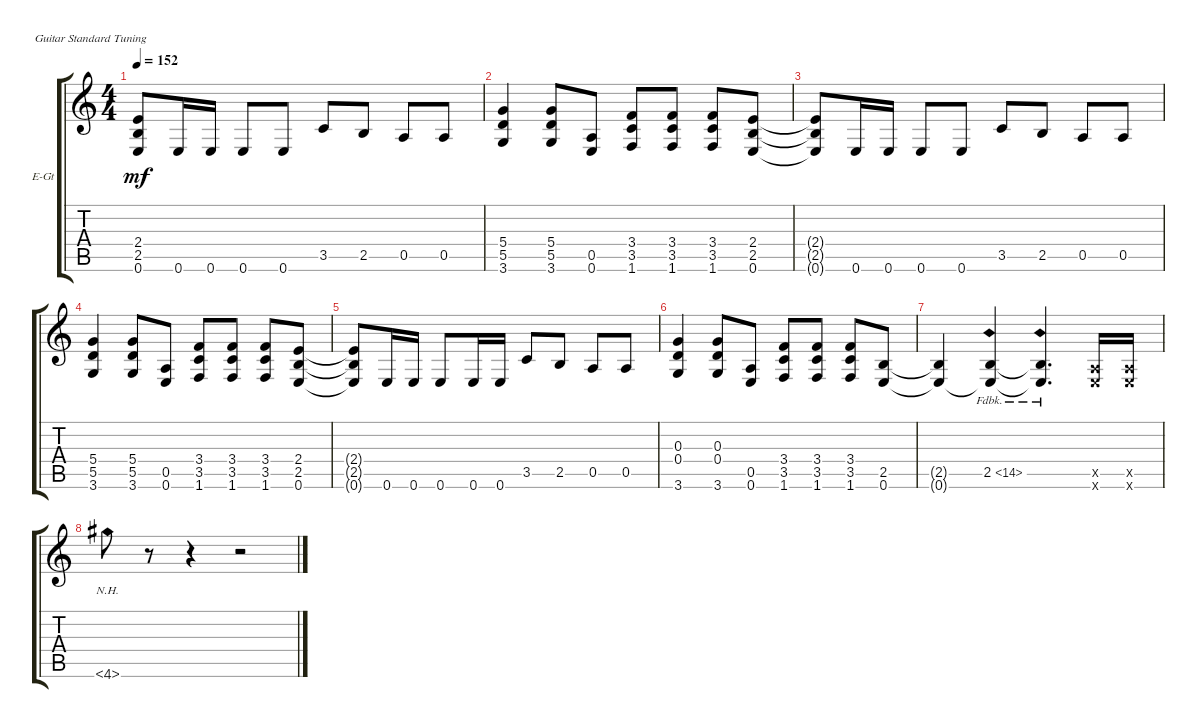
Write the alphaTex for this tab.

\defaultSystemsLayout 4
\bracketExtendMode groupsimilarinstruments
\firstSystemTrackNameOrientation horizontal
\otherSystemsTrackNameOrientation horizontal
\track ("Guitar" "E-Gt") {instrument distortionguitar}
\staff {score tabs}
\tuning (E4 B3 G3 D3 A2 E2)
\ts (4 4)
\tempo 152
\clef g2
\scale
1.03909
\ks c
(0.6{t} 2.5{t} 2.4{t}).8{dy mf} 0.6.16 0.6.16 0.6.8 0.6.8 3.5.8 2.5.8 0.5.8 0.5.8 |
\scale
0.960908 (3.6 5.5 5.4).4 (5.5 5.4 3.6).8 (0.6 0.5).8 (1.6 3.5 3.4).8 (1.6 3.5 3.4).8 (1.6 3.4 3.5).8 (0.6 2.5 2.4).8 |
\scale
1.03909 (0.6{t} 2.5{t} 2.4{t}).8 0.6.16 0.6.16 0.6.8 0.6.8 3.5.8 2.5.8 0.5.8 0.5.8 |
\scale
0.960908 (3.6 5.5 5.4).4 (5.5 5.4 3.6).8 (0.6 0.5).8 (1.6 3.5 3.4).8 (1.6 3.5 3.4).8 (1.6 3.4 3.5).8 (0.6 2.5 2.4).8 |
\scale
1.03909 (0.6{t} 2.5{t} 2.4{t}).8 0.6.16 0.6.16 0.6.8 0.6.16 0.6.16 3.5.8 2.5.8 0.5.8 0.5.8 |
\scale
0.960908 (3.6 0.4 0.3).4 (3.6 0.4 0.3).8 (0.6 0.5).8 (1.6 3.5 3.4).8 (1.6 3.5 3.4).8 (1.6 3.5 3.4).8 (0.6 2.5).8 |
\scale
1.03909 (0.6{t} 2.5{t}).4 (0.6{t} 2.5{fh 12}).4 (0.6{t} 2.5{fh 12 t}).4{d} (0.6{x} 0.5{x}).16 (0.6{x} 0.5{x}).16 |
\scale
0.960908 4.6{nh}.8 r.8 r.4 r.2
